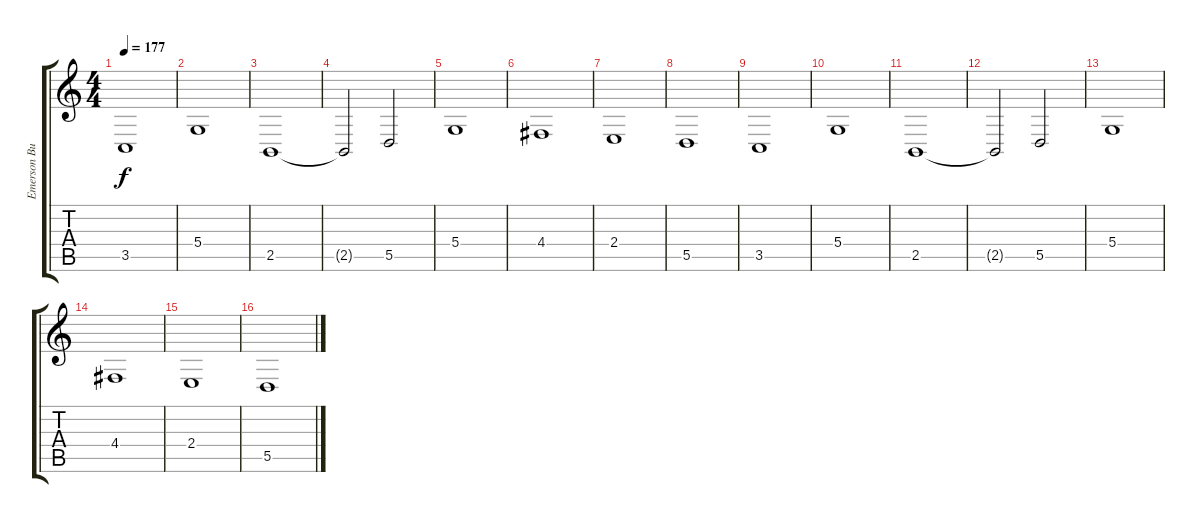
\track ("Emerson Burton (Keyboard)" "Emerson Bu") {instrument pad2warm}
\staff {score tabs}
\tuning (E4 B3 G3 D3 A2 E2) {hide}
\ts (4 4)
\tempo 177
\clef g2
\ks c
3.5.1{dy f} |
5.4.1 |
2.5.1 |
2.5{t}.2 5.5.2 |
5.4.1 |
4.4.1 |
2.4.1 |
5.5.1 |
3.5.1 |
5.4.1 |
2.5.1 |
2.5{t}.2 5.5.2 |
5.4.1 |
4.4.1 |
2.4.1 |
5.5.1
